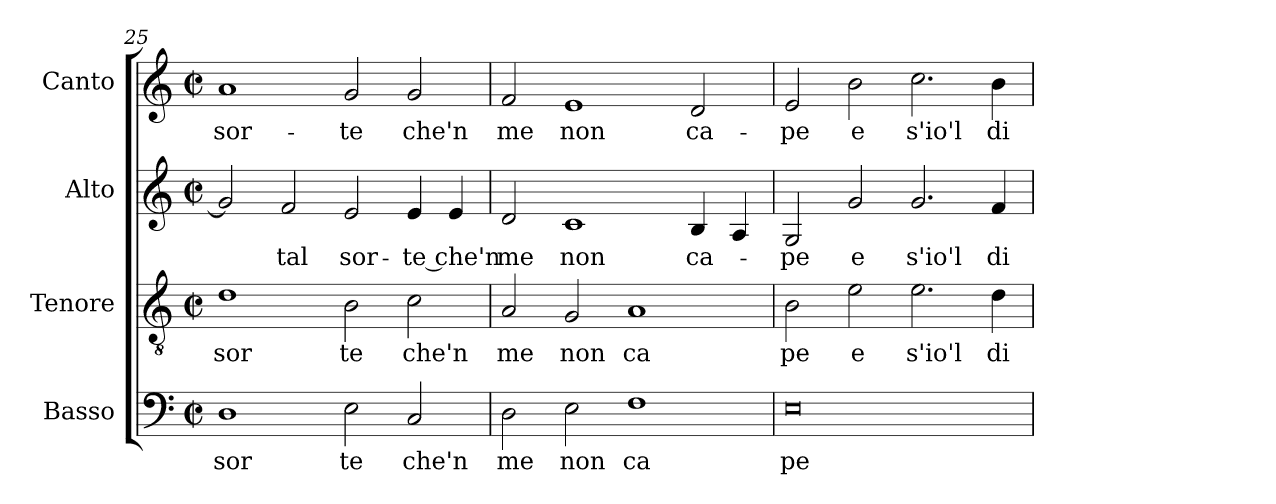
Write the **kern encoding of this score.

**kern	**text	**kern	**text	**kern	**text	**kern	**text
*part4	*part4	*part3	*part3	*part2	*part2	*part1	*part1
*staff4	*staff4	*staff3	*staff3	*staff2	*staff2	*staff1	*staff1
*I"Basso	*	*I"Tenore	*	*I"Alto	*	*I"Canto	*
*clefF4	*	*clefGv2	*	*clefG2	*	*clefG2	*
*M2/2	*	*M2/2	*	*M2/2	*	*M2/2	*
*met(c|)	*	*met(c|)	*	*met(c|)	*	*met(c|)	*
=25	=25	=25	=25	=25	=25	=25	=25
!	!LO:LY:b:cj	!	!LO:LY:b:cj	!	!	!	!LO:LY:b:cj
1D	sor	1d	sor	2g/]	.	1a	sor-
!	!	!	!	!	!LO:LY:b:cj	!	!
.	.	.	.	2f/	tal	.	.
!	!LO:LY:b:cj	!	!LO:LY:b:cj	!	!LO:LY:b:cj	!	!LO:LY:b:cj
2E\	te	2B\	te	2e/	sor-	2g/	-te
!	!LO:LY:b:cj	!	!LO:LY:b:cj	!	!LO:LY:b:cj	!	!LO:LY:b:cj
2C/	che'n	2c\	che'n	4e/	-te che'n	2g/	che'n
.	.	.	.	4e/	.	.	.
=26	=26	=26	=26	=26	=26	=26	=26
!	!LO:LY:b:cj	!	!LO:LY:b:cj	!	!LO:LY:b:cj	!	!LO:LY:b:cj
2D\	me	2A/	me	2d/	me	2f/	me
!	!LO:LY:b:cj	!	!LO:LY:b:cj	!	!LO:LY:b:cj	!	!LO:LY:b:cj
2E\	non	2G/	non	1c	non	1e	non
!	!LO:LY:b:cj	!	!LO:LY:b:cj	!	!	!	!
1F	ca	1A	ca	.	.	.	.
!	!	!	!	!	!LO:LY:b:cj	!	!LO:LY:b:cj
.	.	.	.	4B/	ca-	2d/	ca-
.	.	.	.	4A/	.	.	.
=27	=27	=27	=27	=27	=27	=27	=27
!	!LO:LY:b:cj	!	!LO:LY:b:cj	!	!LO:LY:b:cj	!	!LO:LY:b:cj
0E	pe	2B\	pe	2G/	-pe	2e/	-pe
!	!	!	!LO:LY:b:cj	!	!LO:LY:b:cj	!	!LO:LY:b:cj
.	.	2e\	e	2g/	e	2b\	e
!	!	!	!LO:LY:b:cj	!	!LO:LY:b:cj	!	!LO:LY:b:cj
.	.	2.e\	s'io'l	2.g/	s'io'l	2.cc\	s'io'l
!	!	!	!LO:LY:b:cj	!	!LO:LY:b:cj	!	!LO:LY:b:cj
.	.	4d\	di	4f/	di-	4b\	di-
=	=	=	=	=	=	=	=
*-	*-	*-	*-	*-	*-	*-	*-
